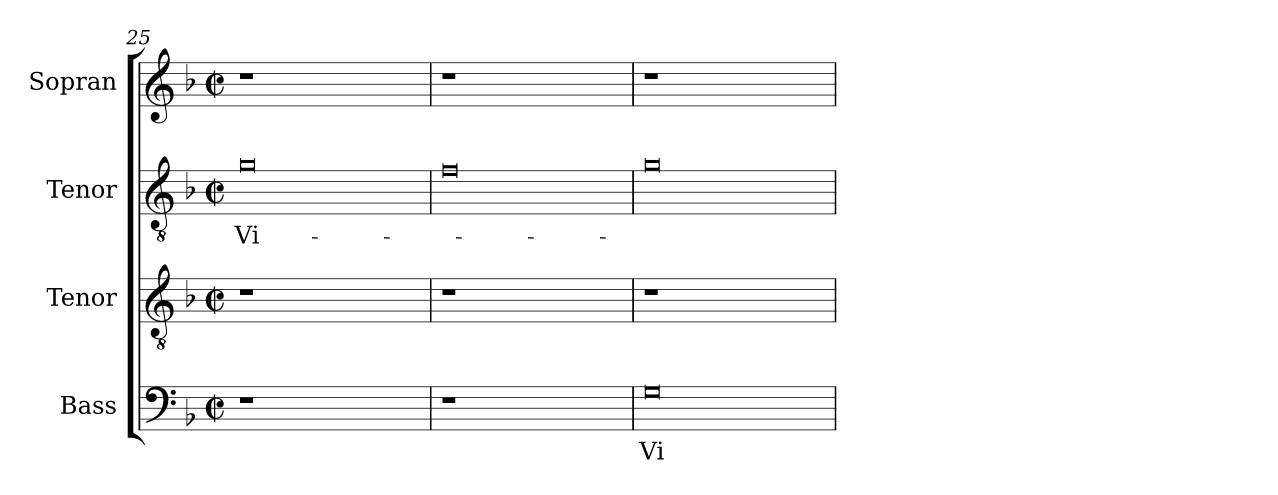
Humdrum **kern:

**kern	**text	**kern	**kern	**text	**kern
*part4	*part4	*part3	*part2	*part2	*part1
*staff4	*staff4	*staff3	*staff2	*staff2	*staff1
*I"Bass	*	*I"Tenor	*I"Tenor	*	*I"Sopran
*	*	*I'Tenor	*	*	*
!!LO:LB:g=z
*clefF4	*	*clefGv2	*clefGv2	*	*clefG2
*	*	*ITrd7c12	*ITrd7c12	*	*
*k[b-]	*	*k[b-]	*k[b-]	*	*k[b-]
*F:	*	*F:	*F:	*	*F:
*M2/2	*	*M2/2	*M2/2	*	*M2/2
*met(c|)	*	*met(c|)	*met(c|)	*	*met(c|)
=25	=25	=25	=25	=25	=25
!LO:N:vis=1	!	!LO:N:vis=1	!	!	!
!	!	!	!	!LO:LY:b:color=#000000	!LO:N:vis=1
1r	.	1r	0Gi	Vi-	1r
1ryy	.	1ryy	.	.	1ryy
=26	=26	=26	=26	=26	=26
!LO:N:vis=1	!	!LO:N:vis=1	!	!	!LO:N:vis=1
1r	.	1r	0Fi	.	1r
1ryy	.	1ryy	.	.	1ryy
=27	=27	=27	=27	=27	=27
!	!LO:LY:b:color=#000000	!LO:N:vis=1	!	!	!LO:N:vis=1
0Gi	Vi-	1r	0Gi	.	1r
.	.	1ryy	.	.	1ryy
=	=	=	=	=	=
*-	*-	*-	*-	*-	*-
